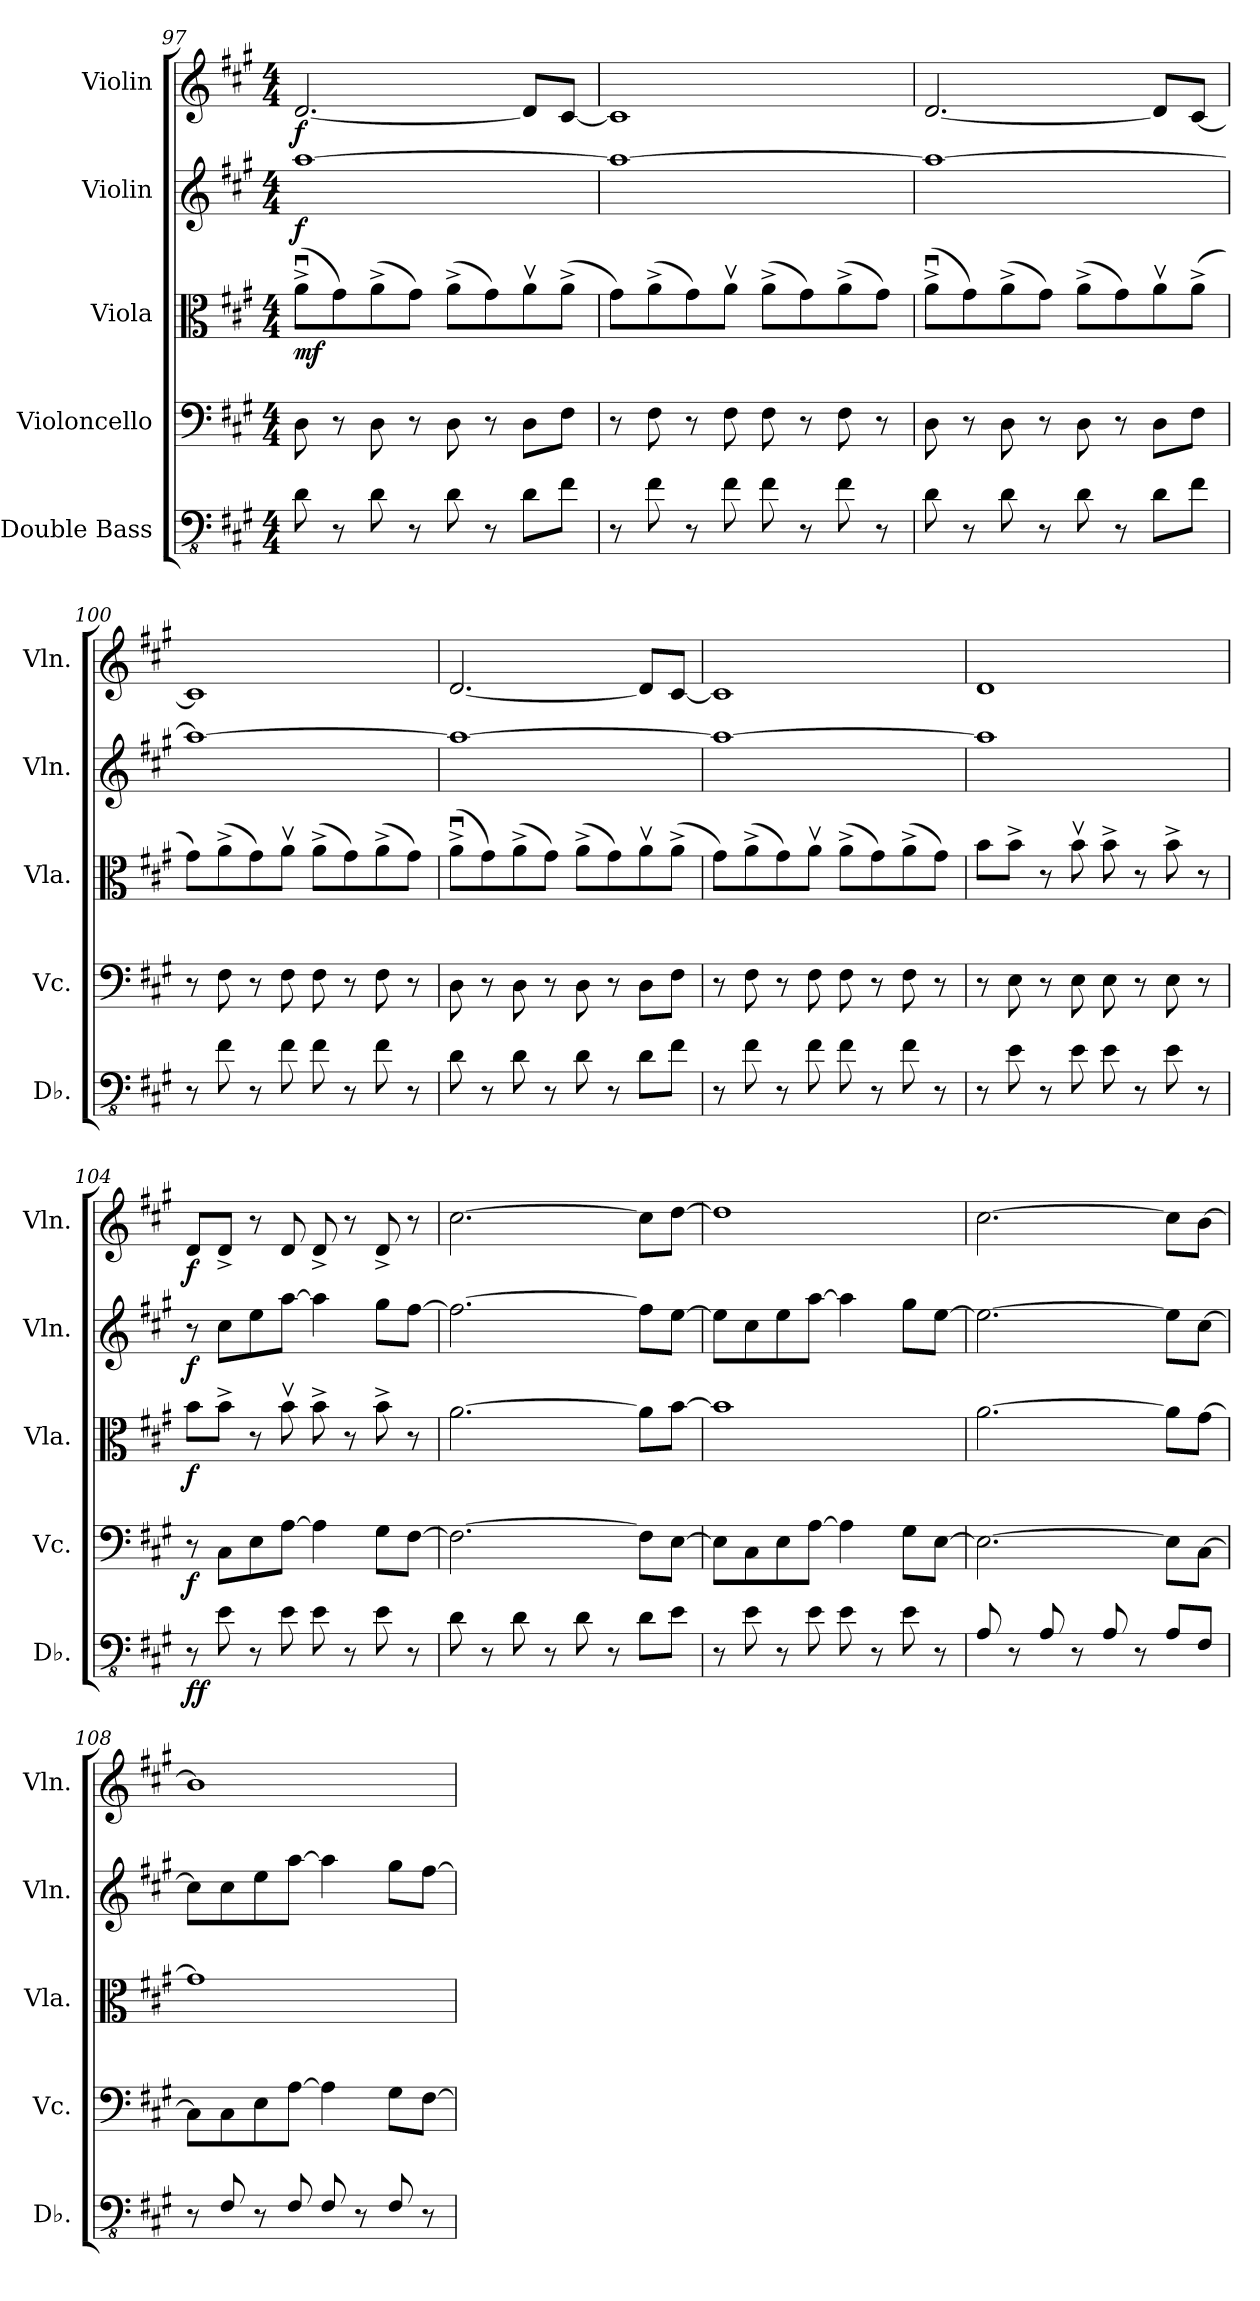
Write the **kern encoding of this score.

**kern	**dynam	**kern	**dynam	**kern	**dynam	**kern	**dynam	**kern	**dynam
*part5	*part5	*part4	*part4	*part3	*part3	*part2	*part2	*part1	*part1
*staff5	*staff5	*staff4	*staff4	*staff3	*staff3	*staff2	*staff2	*staff1	*staff1
*I"Double Bass	*	*I"Violoncello	*	*I"Viola	*	*I"Violin	*	*I"Violin	*
*I'Db.	*	*I'Vc.	*	*I'Vla.	*	*I'Vln.	*	*I'Vln.	*
!!LO:PB:g=z
*clefFv4	*	*clefF4	*	*clefC3	*	*clefG2	*	*clefG2	*
*ITrd7c12	*	*	*	*	*	*	*	*	*
*k[f#c#g#]	*	*k[f#c#g#]	*	*k[f#c#g#]	*	*k[f#c#g#]	*	*k[f#c#g#]	*
*M4/4	*	*M4/4	*	*M4/4	*	*M4/4	*	*M4/4	*
=97	=97	=97	=97	=97	=97	=97	=97	=97	=97
!	!	!	!	!	!LO:DY:b	!	!LO:DY:b	!	!LO:DY:b
8DD\	.	8D\	.	(8au^\L	mf	[1aa	f	[2.d/	f
8r	.	8r	.	8g#\)	.	.	.	.	.
8DD\	.	8D\	.	(8a^\	.	.	.	.	.
8r	.	8r	.	8g#\J)	.	.	.	.	.
8DD\	.	8D\	.	(8a^\L	.	.	.	.	.
8r	.	8r	.	8g#\)	.	.	.	.	.
8DD\L	.	8D\L	.	8av\	.	.	.	8d/L]	.
8FF#\J	.	8F#\J	.	(8a^\J	.	.	.	[8c#/J	.
=98	=98	=98	=98	=98	=98	=98	=98	=98	=98
8r	.	8r	.	8g#\L)	.	1aa_	.	1c#]	.
8FF#\	.	8F#\	.	(8a^\	.	.	.	.	.
8r	.	8r	.	8g#\)	.	.	.	.	.
8FF#\	.	8F#\	.	8av\J	.	.	.	.	.
8FF#\	.	8F#\	.	(8a^\L	.	.	.	.	.
8r	.	8r	.	8g#\)	.	.	.	.	.
8FF#\	.	8F#\	.	(8a^\	.	.	.	.	.
8r	.	8r	.	8g#\J)	.	.	.	.	.
=99	=99	=99	=99	=99	=99	=99	=99	=99	=99
8DD\	.	8D\	.	(8au^\L	.	1aa_	.	[2.d/	.
8r	.	8r	.	8g#\)	.	.	.	.	.
8DD\	.	8D\	.	(8a^\	.	.	.	.	.
8r	.	8r	.	8g#\J)	.	.	.	.	.
8DD\	.	8D\	.	(8a^\L	.	.	.	.	.
8r	.	8r	.	8g#\)	.	.	.	.	.
8DD\L	.	8D\L	.	8av\	.	.	.	8d/L]	.
8FF#\J	.	8F#\J	.	(8a^\J	.	.	.	[8c#/J	.
=100	=100	=100	=100	=100	=100	=100	=100	=100	=100
8r	.	8r	.	8g#\L)	.	1aa_	.	1c#]	.
8FF#\	.	8F#\	.	(8a^\	.	.	.	.	.
8r	.	8r	.	8g#\)	.	.	.	.	.
8FF#\	.	8F#\	.	8av\J	.	.	.	.	.
8FF#\	.	8F#\	.	(8a^\L	.	.	.	.	.
8r	.	8r	.	8g#\)	.	.	.	.	.
8FF#\	.	8F#\	.	(8a^\	.	.	.	.	.
8r	.	8r	.	8g#\J)	.	.	.	.	.
=101	=101	=101	=101	=101	=101	=101	=101	=101	=101
8DD\	.	8D\	.	(8au^\L	.	1aa_	.	[2.d/	.
8r	.	8r	.	8g#\)	.	.	.	.	.
8DD\	.	8D\	.	(8a^\	.	.	.	.	.
8r	.	8r	.	8g#\J)	.	.	.	.	.
8DD\	.	8D\	.	(8a^\L	.	.	.	.	.
8r	.	8r	.	8g#\)	.	.	.	.	.
8DD\L	.	8D\L	.	8av\	.	.	.	8d/L]	.
8FF#\J	.	8F#\J	.	(8a^\J	.	.	.	[8c#/J	.
!!LO:LB:g=z
=102	=102	=102	=102	=102	=102	=102	=102	=102	=102
8r	.	8r	.	8g#\L)	.	1aa_	.	1c#]	.
8FF#\	.	8F#\	.	(8a^\	.	.	.	.	.
8r	.	8r	.	8g#\)	.	.	.	.	.
8FF#\	.	8F#\	.	8av\J	.	.	.	.	.
8FF#\	.	8F#\	.	(8a^\L	.	.	.	.	.
8r	.	8r	.	8g#\)	.	.	.	.	.
8FF#\	.	8F#\	.	(8a^\	.	.	.	.	.
8r	.	8r	.	8g#\J)	.	.	.	.	.
=103	=103	=103	=103	=103	=103	=103	=103	=103	=103
8r	.	8r	.	8b\L	.	1aa]	.	1d	.
8EE\	.	8E\	.	8b^\J	.	.	.	.	.
8r	.	8r	.	8r	.	.	.	.	.
8EE\	.	8E\	.	8bv\	.	.	.	.	.
8EE\	.	8E\	.	8b^\	.	.	.	.	.
8r	.	8r	.	8r	.	.	.	.	.
8EE\	.	8E\	.	8b^\	.	.	.	.	.
8r	.	8r	.	8r	.	.	.	.	.
=104	=104	=104	=104	=104	=104	=104	=104	=104	=104
!	!LO:DY:b	!	!LO:DY:b	!	!LO:DY:b	!	!LO:DY:b	!	!LO:DY:b
8r	ff	8r	f	8b\L	f	8r	f	8d/L	f
8EE\	.	8C#\L	.	8b^\J	.	8cc#\L	.	8d^/J	.
8r	.	8E\	.	8r	.	8ee\	.	8r	.
8EE\	.	[8A\J	.	8bv\	.	[8aa\J	.	8d/	.
8EE\	.	4A\]	.	8b^\	.	4aa\]	.	8d^/	.
8r	.	.	.	8r	.	.	.	8r	.
8EE\	.	8G#\L	.	8b^\	.	8gg#\L	.	8d^/	.
8r	.	[8F#\J	.	8r	.	[8ff#\J	.	8r	.
=105	=105	=105	=105	=105	=105	=105	=105	=105	=105
8DD\	.	2.F#\_	.	[2.a\	.	2.ff#\_	.	[2.cc#\	.
8r	.	.	.	.	.	.	.	.	.
8DD\	.	.	.	.	.	.	.	.	.
8r	.	.	.	.	.	.	.	.	.
8DD\	.	.	.	.	.	.	.	.	.
8r	.	.	.	.	.	.	.	.	.
8DD\L	.	8F#\L]	.	8a\L]	.	8ff#\L]	.	8cc#\L]	.
8EE\J	.	[8E\J	.	[8b\J	.	[8ee\J	.	[8dd\J	.
=106	=106	=106	=106	=106	=106	=106	=106	=106	=106
8r	.	8E\L]	.	1b]	.	8ee\L]	.	1dd]	.
8EE\	.	8C#\	.	.	.	8cc#\	.	.	.
8r	.	8E\	.	.	.	8ee\	.	.	.
8EE\	.	[8A\J	.	.	.	[8aa\J	.	.	.
8EE\	.	4A\]	.	.	.	4aa\]	.	.	.
8r	.	.	.	.	.	.	.	.	.
8EE\	.	8G#\L	.	.	.	8gg#\L	.	.	.
8r	.	[8E\J	.	.	.	[8ee\J	.	.	.
!!LO:PB:g=z
=107	=107	=107	=107	=107	=107	=107	=107	=107	=107
8AAA/	.	2.E\_	.	[2.a\	.	2.ee\_	.	[2.cc#\	.
8r	.	.	.	.	.	.	.	.	.
8AAA/	.	.	.	.	.	.	.	.	.
8r	.	.	.	.	.	.	.	.	.
8AAA/	.	.	.	.	.	.	.	.	.
8r	.	.	.	.	.	.	.	.	.
8AAA/L	.	8E\L]	.	8a\L]	.	8ee\L]	.	8cc#\L]	.
8FFF#/J	.	[8C#\J	.	[8g#\J	.	[8cc#\J	.	[8b\J	.
=108	=108	=108	=108	=108	=108	=108	=108	=108	=108
8r	.	8C#\L]	.	1g#]	.	8cc#\L]	.	1b]	.
8FFF#/	.	8C#\	.	.	.	8cc#\	.	.	.
8r	.	8E\	.	.	.	8ee\	.	.	.
8FFF#/	.	[8A\J	.	.	.	[8aa\J	.	.	.
8FFF#/	.	4A\]	.	.	.	4aa\]	.	.	.
8r	.	.	.	.	.	.	.	.	.
8FFF#/	.	8G#\L	.	.	.	8gg#\L	.	.	.
8r	.	[8F#\J	.	.	.	[8ff#\J	.	.	.
=	=	=	=	=	=	=	=	=	=
*-	*-	*-	*-	*-	*-	*-	*-	*-	*-
